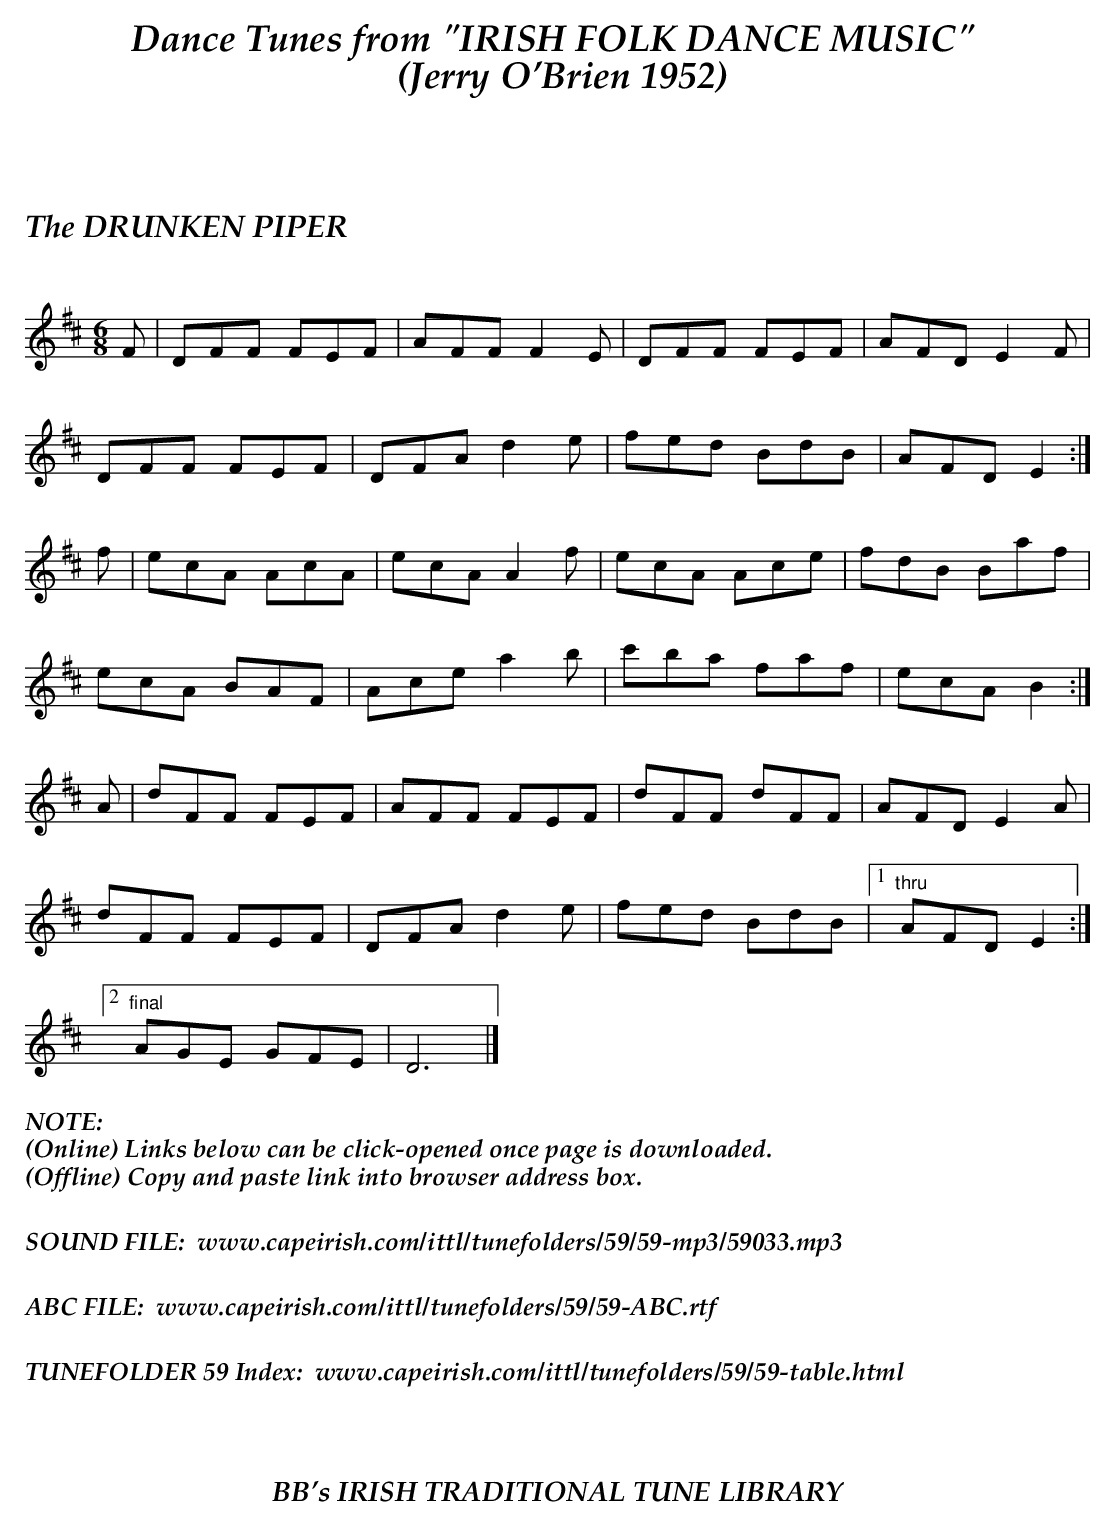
X:1
T:DRUNKEN PIPER, The
M:6/8
L:1/8
K:D
F|DFF FEF|AFF F2 E|DFF FEF|AFD E2 F|
DFF FEF|DFA d2 e|fed BdB|AFD E2:|
f|ecA AcA|ecA A2 f|ecA Ace|fdB Baf|
ecA BAF|Ace a2b|c'ba faf|ecA B2:|
A|dFF FEF|AFF FEF|dFF dFF|AFD E2 A|
dFF FEF|DFA d2 e|fed BdB|1 "thru"AFD E2:|
[2 "final"AGE GFE|D6|]
%%textoption left
%%textfont "Palatino-BoldItalic" 16
%%begintext
%%NOTE:
(Online) Links below can be click-opened once page is downloaded.
(Offline) Copy and paste link into browser address box.
%%
%%
SOUND FILE:  www.capeirish.com/ittl/tunefolders/59/59-mp3/59033.mp3
%%
%%
ABC FILE:  www.capeirish.com/ittl/tunefolders/59/59-ABC.rtf
%%
%%
TUNEFOLDER 59 Index:  www.capeirish.com/ittl/tunefolders/59/59-table.html
